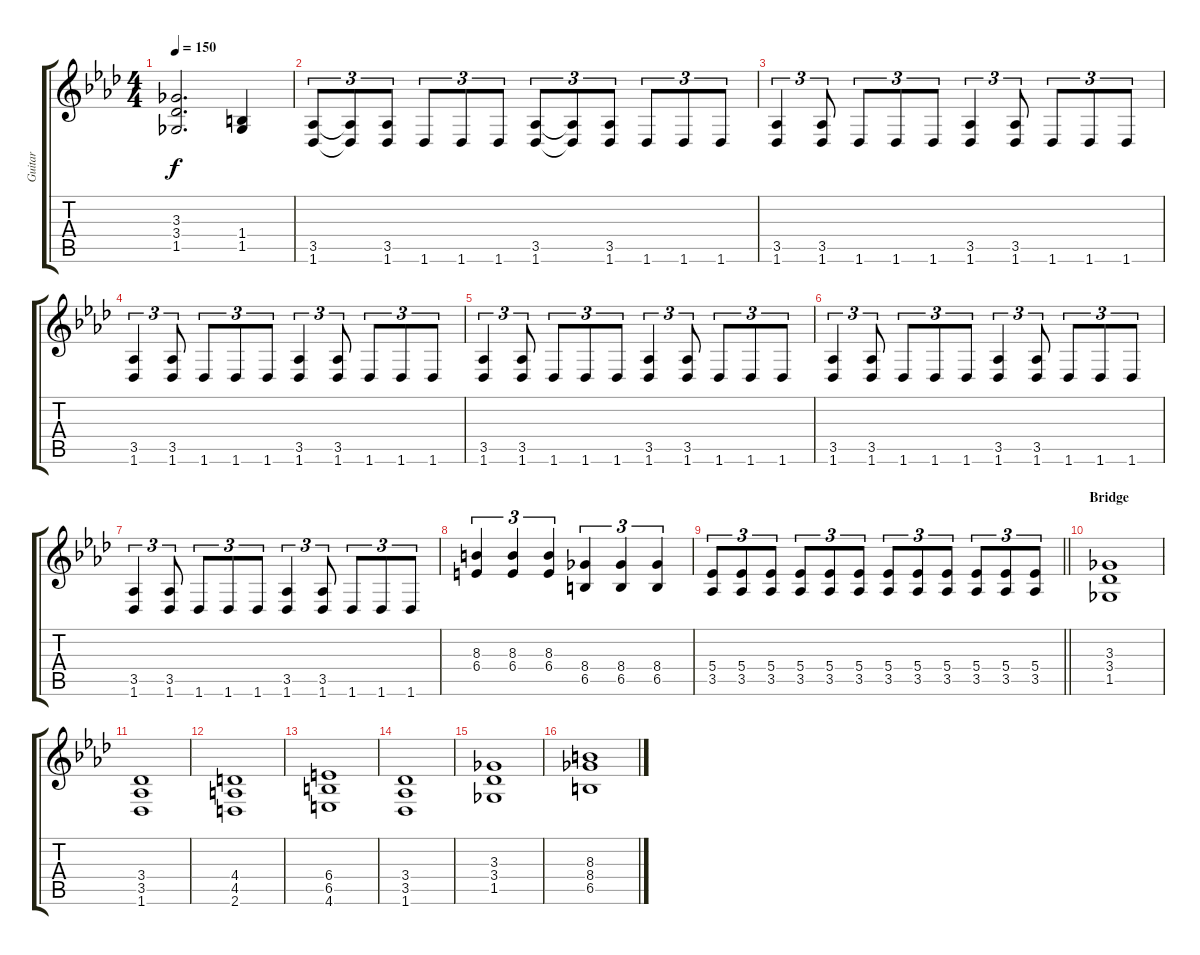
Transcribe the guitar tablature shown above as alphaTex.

\track ("Guitar" "Guitar") {instrument distortionguitar}
\staff {score tabs}
\tuning (C4 G3 Eb3 Bb2 F2 C2) {hide}
\ts (4 4)
\tempo 150
\clef g2
\ks fminor
(3.3 3.4 1.5).2{d dy f} (1.4 1.5).4 |
(3.5 1.6).8{tu (3 2)} (3.5{t} 1.6{t}).8{tu (3 2)} (3.5 1.6).8{tu (3 2)} 1.6.8{tu (3 2)} 1.6.8{tu (3 2)} 1.6.8{tu (3 2)} (3.5 1.6).8{tu (3 2)} (3.5{t} 1.6{t}).8{tu (3 2)} (3.5 1.6).8{tu (3 2)} 1.6.8{tu (3 2)} 1.6.8{tu (3 2)} 1.6.8{tu (3 2)} |
(3.5 1.6).4{tu (3 2)} (3.5 1.6).8{tu (3 2)} 1.6.8{tu (3 2)} 1.6.8{tu (3 2)} 1.6.8{tu (3 2)} (3.5 1.6).4{tu (3 2)} (3.5 1.6).8{tu (3 2)} 1.6.8{tu (3 2)} 1.6.8{tu (3 2)} 1.6.8{tu (3 2)} |
(3.5 1.6).4{tu (3 2)} (3.5 1.6).8{tu (3 2)} 1.6.8{tu (3 2)} 1.6.8{tu (3 2)} 1.6.8{tu (3 2)} (3.5 1.6).4{tu (3 2)} (3.5 1.6).8{tu (3 2)} 1.6.8{tu (3 2)} 1.6.8{tu (3 2)} 1.6.8{tu (3 2)} |
(3.5 1.6).4{tu (3 2)} (3.5 1.6).8{tu (3 2)} 1.6.8{tu (3 2)} 1.6.8{tu (3 2)} 1.6.8{tu (3 2)} (3.5 1.6).4{tu (3 2)} (3.5 1.6).8{tu (3 2)} 1.6.8{tu (3 2)} 1.6.8{tu (3 2)} 1.6.8{tu (3 2)} |
(3.5 1.6).4{tu (3 2)} (3.5 1.6).8{tu (3 2)} 1.6.8{tu (3 2)} 1.6.8{tu (3 2)} 1.6.8{tu (3 2)} (3.5 1.6).4{tu (3 2)} (3.5 1.6).8{tu (3 2)} 1.6.8{tu (3 2)} 1.6.8{tu (3 2)} 1.6.8{tu (3 2)} |
(3.5 1.6).4{tu (3 2)} (3.5 1.6).8{tu (3 2)} 1.6.8{tu (3 2)} 1.6.8{tu (3 2)} 1.6.8{tu (3 2)} (3.5 1.6).4{tu (3 2)} (3.5 1.6).8{tu (3 2)} 1.6.8{tu (3 2)} 1.6.8{tu (3 2)} 1.6.8{tu (3 2)} |
(8.3 6.4).4{tu (3 2)} (8.3 6.4).4{tu (3 2)} (8.3 6.4).4{tu (3 2)} (8.4 6.5).4{tu (3 2)} (8.4 6.5).4{tu (3 2)} (8.4 6.5).4{tu (3 2)} |
\barLineRight lightlight
(5.4 3.5).8{tu (3 2)} (5.4 3.5).8{tu (3 2)} (5.4 3.5).8{tu (3 2)} (5.4 3.5).8{tu (3 2)} (5.4 3.5).8{tu (3 2)} (5.4 3.5).8{tu (3 2)} (5.4 3.5).8{tu (3 2)} (5.4 3.5).8{tu (3 2)} (5.4 3.5).8{tu (3 2)} (5.4 3.5).8{tu (3 2)} (5.4 3.5).8{tu (3 2)} (5.4 3.5).8{tu (3 2)} |
\section ("" "Bridge")
(3.3 3.4 1.5).1 |
(3.4 3.5 1.6).1 |
(4.4 4.5 2.6).1 |
(6.4 6.5 4.6).1 |
(3.4 3.5 1.6).1 |
(3.3 3.4 1.5).1 |
(8.3 8.4 6.5).1
